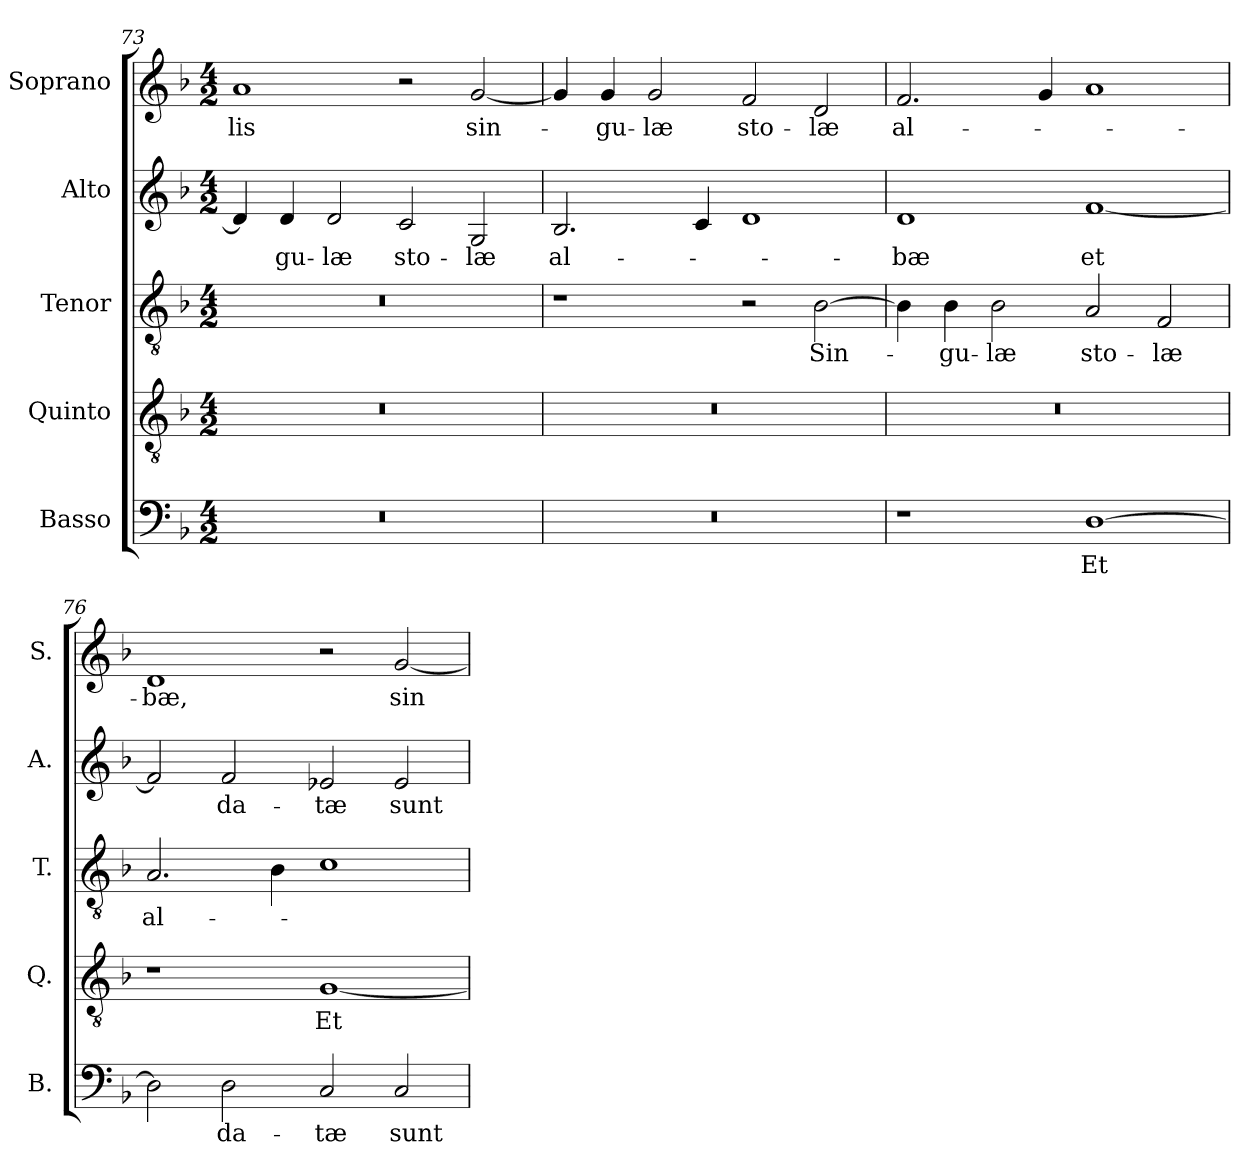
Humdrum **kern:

**kern	**text	**kern	**text	**kern	**text	**kern	**text	**kern	**text
*part5	*part5	*part4	*part4	*part3	*part3	*part2	*part2	*part1	*part1
*staff5	*staff5	*staff4	*staff4	*staff3	*staff3	*staff2	*staff2	*staff1	*staff1
*I"Basso	*	*I"Quinto	*	*I"Tenor	*	*I"Alto	*	*I"Soprano	*
*I'B.	*	*I'Q.	*	*I'T.	*	*I'A.	*	*I'S.	*
*clefF4	*	*clefGv2	*	*clefGv2	*	*clefG2	*	*clefG2	*
*	*	*ITrd7c12	*	*ITrd7c12	*	*	*	*	*
*k[b-]	*	*k[b-]	*	*k[b-]	*	*k[b-]	*	*k[b-]	*
*F:	*	*F:	*	*F:	*	*F:	*	*F:	*
*M4/2	*	*M4/2	*	*M4/2	*	*M4/2	*	*M4/2	*
=73	=73	=73	=73	=73	=73	=73	=73	=73	=73
!LO:N:vis=1	!	!LO:N:vis=1	!	!LO:N:vis=1	!	!	!	!	!
!	!	!	!	!	!	!	!	!	!LO:LY:b:color=#000000
0r	.	0r	.	0r	.	4di/]	.	1ai	-lis
!	!	!	!	!	!	!	!LO:LY:b:color=#000000	!	!
.	.	.	.	.	.	4di/	-gu-	.	.
!	!	!	!	!	!	!	!LO:LY:b:color=#000000	!	!
.	.	.	.	.	.	2di/	-læ	.	.
!	!	!	!	!	!	!	!LO:LY:b:color=#000000	!	!
.	.	.	.	.	.	2ci/	sto-	2r	.
!	!	!	!	!	!	!	!LO:LY:b:color=#000000	!	!
!	!	!	!	!	!	!	!	!	!LO:LY:b:color=#000000
.	.	.	.	.	.	2Gi/	-læ	[2gi/	sin-
!!LO:LB:g=z
=74	=74	=74	=74	=74	=74	=74	=74	=74	=74
!LO:N:vis=1	!	!LO:N:vis=1	!	!	!	!	!	!	!
!	!	!	!	!	!	!	!LO:LY:b:color=#000000	!	!
0r	.	0r	.	1r	.	2.B-i/	al-	4gi/]	.
!	!	!	!	!	!	!	!	!	!LO:LY:b:color=#000000
.	.	.	.	.	.	.	.	4gi/	-gu-
!	!	!	!	!	!	!	!	!	!LO:LY:b:color=#000000
.	.	.	.	.	.	.	.	2gi/	-læ
.	.	.	.	.	.	4ci/	.	.	.
!	!	!	!	!	!	!	!	!	!LO:LY:b:color=#000000
.	.	.	.	2r	.	1di	.	2fi/	sto-
!	!	!	!	!	!LO:LY:b:color=#000000	!	!	!	!
!	!	!	!	!	!	!	!	!	!LO:LY:b:color=#000000
.	.	.	.	[2BB-i\	Sin-	.	.	2di/	-læ
=75	=75	=75	=75	=75	=75	=75	=75	=75	=75
!	!	!LO:N:vis=1	!	!	!	!	!	!	!
!	!	!	!	!	!	!	!LO:LY:b:color=#000000	!	!
!	!	!	!	!	!	!	!	!	!LO:LY:b:color=#000000
1r	.	0r	.	4BB-i\]	.	1di	-bæ	2.fi/	al-
!	!	!	!	!	!LO:LY:b:color=#000000	!	!	!	!
.	.	.	.	4BB-i\	-gu-	.	.	.	.
!	!	!	!	!	!LO:LY:b:color=#000000	!	!	!	!
.	.	.	.	2BB-i\	-læ	.	.	.	.
.	.	.	.	.	.	.	.	4gi/	.
!	!LO:LY:b:color=#000000	!	!	!	!	!	!	!	!
!	!	!	!	!	!LO:LY:b:color=#000000	!	!	!	!
!	!	!	!	!	!	!	!LO:LY:b:color=#000000	!	!
[1Di	Et	.	.	2AAi/	sto-	[1fi	et	1ai	.
!	!	!	!	!	!LO:LY:b:color=#000000	!	!	!	!
.	.	.	.	2FFi/	-læ	.	.	.	.
=76	=76	=76	=76	=76	=76	=76	=76	=76	=76
!	!	!	!	!	!LO:LY:b:color=#000000	!	!	!	!
!	!	!	!	!	!	!	!	!	!LO:LY:b:color=#000000
2Di\]	.	1r	.	2.AAi/	al-	2fi/]	.	1di	-bæ,
!	!LO:LY:b:color=#000000	!	!	!	!	!	!	!	!
!	!	!	!	!	!	!	!LO:LY:b:color=#000000	!	!
2Di\	da-	.	.	.	.	2fi/	da-	.	.
.	.	.	.	4BB-i\	.	.	.	.	.
!	!LO:LY:b:color=#000000	!	!	!	!	!	!	!	!
!	!	!	!LO:LY:b:color=#000000	!	!	!	!	!	!
!	!	!	!	!	!	!	!LO:LY:b:color=#000000	!	!
2Ci/	-tæ	[1GGi	Et	1Ci	.	2e-Xi/	-tæ	2r	.
!	!LO:LY:b:color=#000000	!	!	!	!	!	!	!	!
!	!	!	!	!	!	!	!LO:LY:b:color=#000000	!	!
!	!	!	!	!	!	!	!	!	!LO:LY:b:color=#000000
2Ci/	sunt	.	.	.	.	2e-i/	sunt	[2gi/	sin-
=	=	=	=	=	=	=	=	=	=
*-	*-	*-	*-	*-	*-	*-	*-	*-	*-
